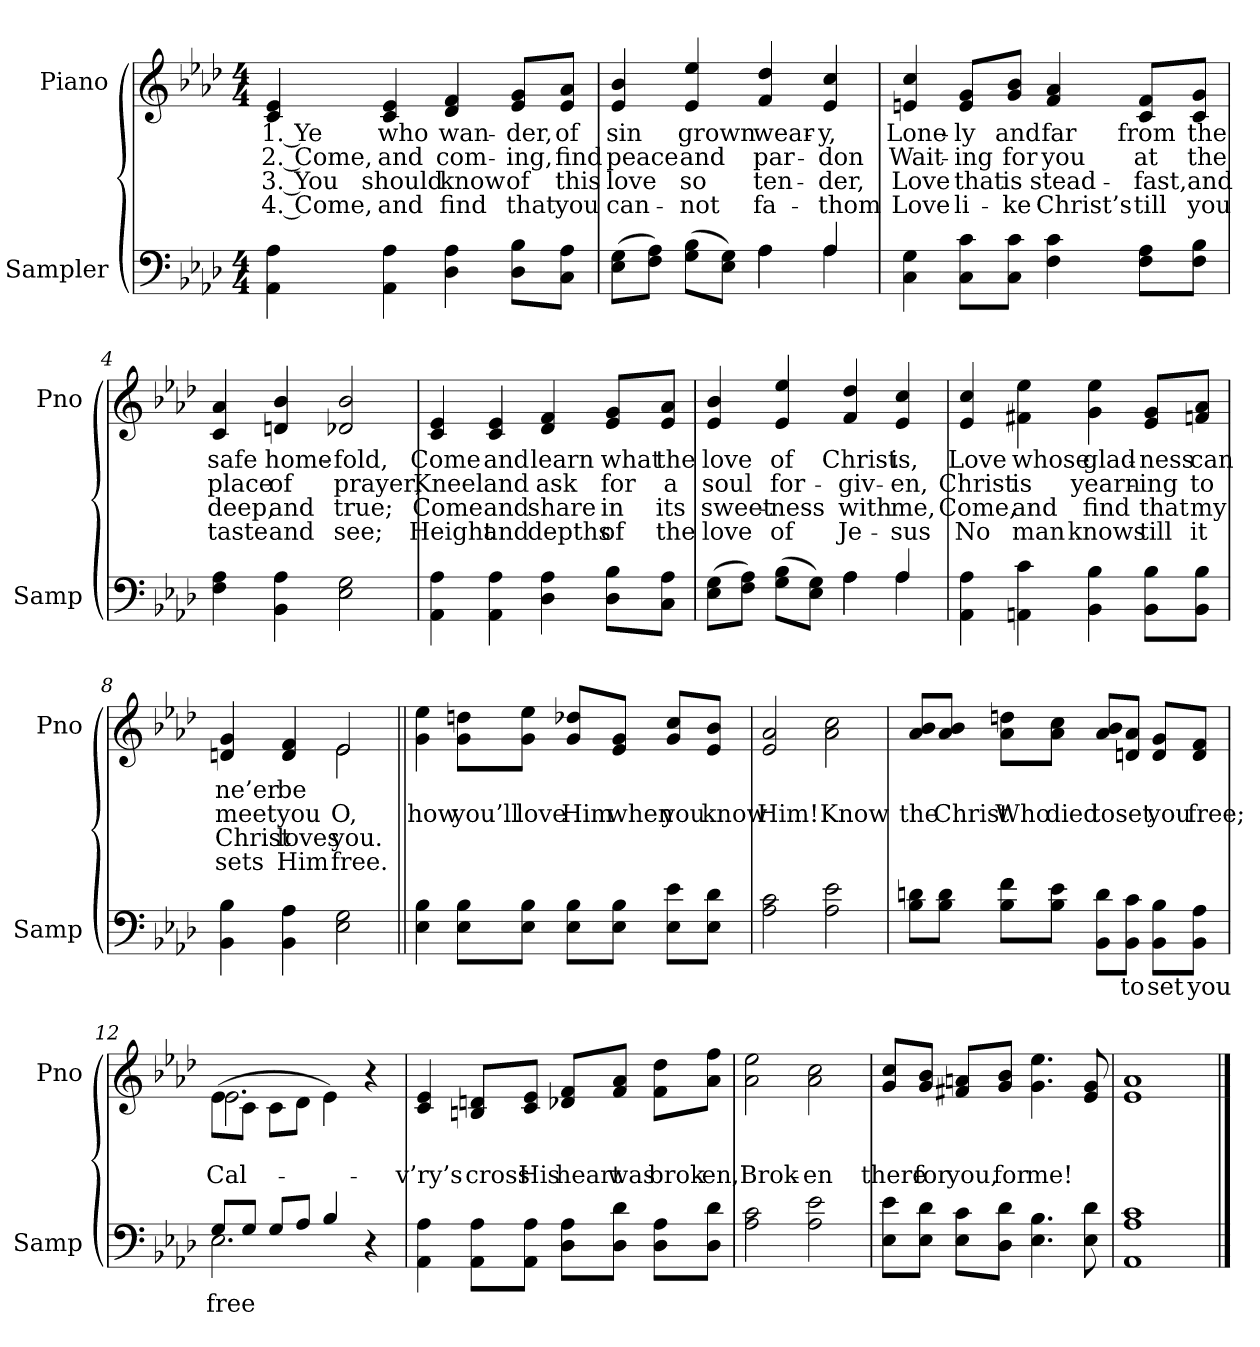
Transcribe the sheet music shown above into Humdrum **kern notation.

**kern	**text	**kern	**text	**text	**text	**text
*part2	*part2	*part1	*part1	*part1	*part1	*part1
*staff2	*staff2	*staff1	*staff1	*staff1	*staff1	*staff1
*I"Sampler	*	*I"Piano	*	*	*	*
*I'Samp	*	*I'Pno	*	*	*	*
*clefF4	*	*clefG2	*	*	*	*
*k[b-e-a-d-]	*	*k[b-e-a-d-]	*	*	*	*
*A-:	*	*A-:	*	*	*	*
*M4/4	*	*M4/4	*	*	*	*
=1	=1	=1	=1	=1	=1	=1
4AA- 4A-	.	4c 4e-	1. Ye	2. Come,	3. You	4. Come,
4AA- 4A-	.	4c 4e-	who	and	should	and
4D- 4A-	.	4d- 4f	wan-	com-	know	find
8D-\ 8B-\L	.	8e-/ 8g/L	-der,	-ing,	of	that
8C\ 8A-\J	.	8e-/ 8a-/J	of	find	this	you
=2	=2	=2	=2	=2	=2	=2
*^	*	*	*	*	*	*
(8E-\ 8G\L	2ryy	.	4e- 4b-	sin	peace	love	can-
8F\ 8A-\J)	.	.	.	.	.	.	.
(8G\ 8B-\L	.	.	4e- 4ee-	grown	and	so	-not
8E-\ 8G\J)	.	.	.	.	.	.	.
4A-\	4A-	.	4f 4dd-	wear-	par-	ten-	fa-
4A-/	4A-	.	4e- 4cc	-y,	-don	-der,	-thom
*v	*v	*	*	*	*	*	*
=3	=3	=3	=3	=3	=3	=3
4C 4G	.	4en 4cc	Lone-	Wait-	Love	Love
8C\ 8c\L	.	8e/ 8g/L	-ly	-ing	that	li-
8C\ 8c\J	.	8g/ 8b-/J	and	for	is	-ke
4F 4c	.	4f 4a-	far	you	stead-	Christ’s
8F\ 8A-\L	.	8c/ 8f/L	from	at	-fast,	till
8F\ 8B-\J	.	8c/ 8g/J	the	the	and	you
=4	=4	=4	=4	=4	=4	=4
4F 4A-	.	4c 4a-	safe	place	deep,	taste
4BB- 4A-	.	4dn 4b-	home-	of	and	and
2E- 2G	.	2d-X 2b-	-fold,	prayer;	true;	see;
=5	=5	=5	=5	=5	=5	=5
4AA- 4A-	.	4c 4e-	Come	Kneel	Come	Height
4AA- 4A-	.	4c 4e-	and	and	and	and
4D- 4A-	.	4d- 4f	learn	ask	share	depths
8D-\ 8B-\L	.	8e-/ 8g/L	what	for	in	of
8C\ 8A-\J	.	8e-/ 8a-/J	the	a	its	the
=6	=6	=6	=6	=6	=6	=6
*^	*	*	*	*	*	*
(8E-\ 8G\L	2ryy	.	4e- 4b-	love	soul	sweet-	love
8F\ 8A-\J)	.	.	.	.	.	.	.
(8G\ 8B-\L	.	.	4e- 4ee-	of	for-	-ness	of
8E-\ 8G\J)	.	.	.	.	.	.	.
4A-\	4A-	.	4f 4dd-	Christ	-giv-	with	Je-
4A-/	4A-	.	4e- 4cc	is,	-en,	me,	-sus
*v	*v	*	*	*	*	*	*
=7	=7	=7	=7	=7	=7	=7
4AA- 4A-	.	4e- 4cc	Love	Christ	Come,	No
4AAn 4c	.	4f#X 4ee-	whose	is	and	man
4BB- 4B-	.	4g 4ee-	glad-	yearn-	find	knows
8BB-\ 8B-\L	.	8e-/ 8g/L	-ness	-ing	that	till
8BB-\ 8B-\J	.	8fn/ 8a-/J	can	to	my	it
=8	=8	=8	=8	=8	=8	=8
*	*	*^	*	*	*	*
4BB- 4B-	.	4dn 4g	2ryy	ne’er	meet	Christ	sets
4BB- 4A-	.	4d 4f	.	be	you	loves	Him
2E- 2G	.	2e-/	2e-	.	O,	you.	free.
=9||	=9||	=9||	=9||	=9||	=9||	=9||	=9||
!	!	!LO:TX:t=Refrain	!	!	!	!	!
*	*	*v	*v	*	*	*	*
4E- 4B-	.	4g 4ee-	.	how	.	.
8E-\ 8B-\L	.	8g\ 8ddn\L	.	you’ll	.	.
8E-\ 8B-\J	.	8g\ 8ee-\J	.	love	.	.
8E-\ 8B-\L	.	8g/ 8dd-X/L	.	Him	.	.
8E-\ 8B-\J	.	8e-/ 8g/J	.	when	.	.
8E-\ 8e-\L	.	8g/ 8cc/L	.	you	.	.
8E-\ 8d-\J	.	8e-/ 8b-/J	.	know	.	.
=10	=10	=10	=10	=10	=10	=10
2A- 2c	.	2e- 2a-	.	Him!	.	.
2A- 2e-	.	2a- 2cc	.	Know	.	.
=11	=11	=11	=11	=11	=11	=11
8B-\ 8dn\L	.	8a-/ 8b-/L	.	the	.	.
8B-\ 8d\J	.	8a-/ 8b-/J	.	Christ	.	.
8B-\ 8f\L	.	8a-\ 8ddn\L	.	Who	.	.
8B-\ 8e-\J	.	8a-\ 8cc\J	.	died	.	.
8BB-\ 8d\L	.	8a-/ 8b-/L	.	to	.	.
8BB-\ 8c\J	to	8d/ 8a-/J	.	set	.	.
8BB-\ 8B-\L	set	8d/ 8g/L	.	you	.	.
8BB-\ 8A-\J	you	8d/ 8f/J	.	free;	.	.
=12	=12	=12	=12	=12	=12	=12
*^	*	*^	*	*	*	*
8G/L	2.E-	free	(8e-\L	2.e-	.	Cal-	.	.
8G/J	.	.	8c\J	.	.	.	.	.
8G/L	.	.	8c\L	.	.	.	.	.
8A-/J	.	.	8d-\J	.	.	.	.	.
4B-/	.	.	4e-\)	.	.	.	.	.
4r	4ryy	.	4r	4ryy	.	.	.	.
*v	*v	*	*	*	*	*	*	*
*	*	*v	*v	*	*	*	*
=13	=13	=13	=13	=13	=13	=13
4AA- 4A-	.	4c 4e-	.	-v’ry’s	.	.
8AA-\ 8A-\L	.	8Bn/ 8dn/L	.	cross	.	.
8AA-\ 8A-\J	.	8c/ 8e-/J	.	His	.	.
8D-\ 8A-\L	.	8d-X/ 8f/L	.	heart	.	.
8D-\ 8d-\J	.	8f/ 8a-/J	.	was	.	.
8D-\ 8A-\L	.	8f\ 8dd-\L	.	brok-	.	.
8D-\ 8d-\J	.	8a-\ 8ff\J	.	-en,	.	.
=14	=14	=14	=14	=14	=14	=14
2A- 2c	.	2a- 2ee-	.	Brok-	.	.
2A- 2e-	.	2a- 2cc	.	-en	.	.
=15	=15	=15	=15	=15	=15	=15
8E-\ 8e-\L	.	8g/ 8cc/L	.	there	.	.
8E-\ 8d-\J	.	8g/ 8b-/J	.	for	.	.
8E-\ 8c\L	.	8f#X/ 8an/L	.	you,	.	.
8D-\ 8d-\J	.	8g/ 8b-/J	.	for	.	.
4.E- 4.B-	.	4.g 4.ee-	.	me!	.	.
8E- 8d-	.	8e- 8g	.	.	.	.
=16	=16	=16	=16	=16	=16	=16
1AA- 1A- 1c	.	1e- 1a-	.	.	.	.
==	==	==	==	==	==	==
*-	*-	*-	*-	*-	*-	*-
